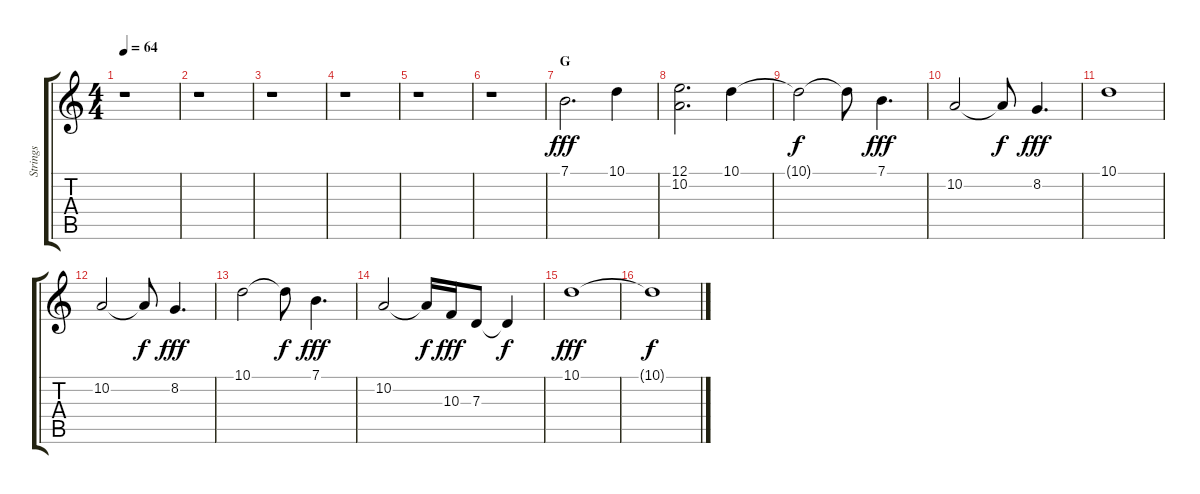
\track ("Strings" "Strings") {instrument stringensemble1}
\staff {score tabs}
\tuning (E4 B3 G3 D3 A2 E2) {hide}
\ts (4 4)
\tempo 64
\clef g2
\ks c
r.1{dy fff} |
r.1 |
r.1 |
r.1 |
r.1 |
r.1 |
\section ("" "G")
7.1.2{d} 10.1.4 |
(12.1 10.2).2{d} 10.1.4 |
10.1{t}.2{dy f} 10.1{t}.8 7.1.4{d dy fff} |
10.2.2 10.2{t}.8{dy f} 8.2.4{d dy fff} |
10.1.1 |
10.2.2 10.2{t}.8{dy f} 8.2.4{d dy fff} |
10.1.2 10.1{t}.8{dy f} 7.1.4{d dy fff} |
10.2.2 10.2{t}.16{dy f} 10.3.16{dy fff} 7.3.8 7.3{t}.4{dy f} |
10.1.1{dy fff} |
10.1{t}.1{dy f}
